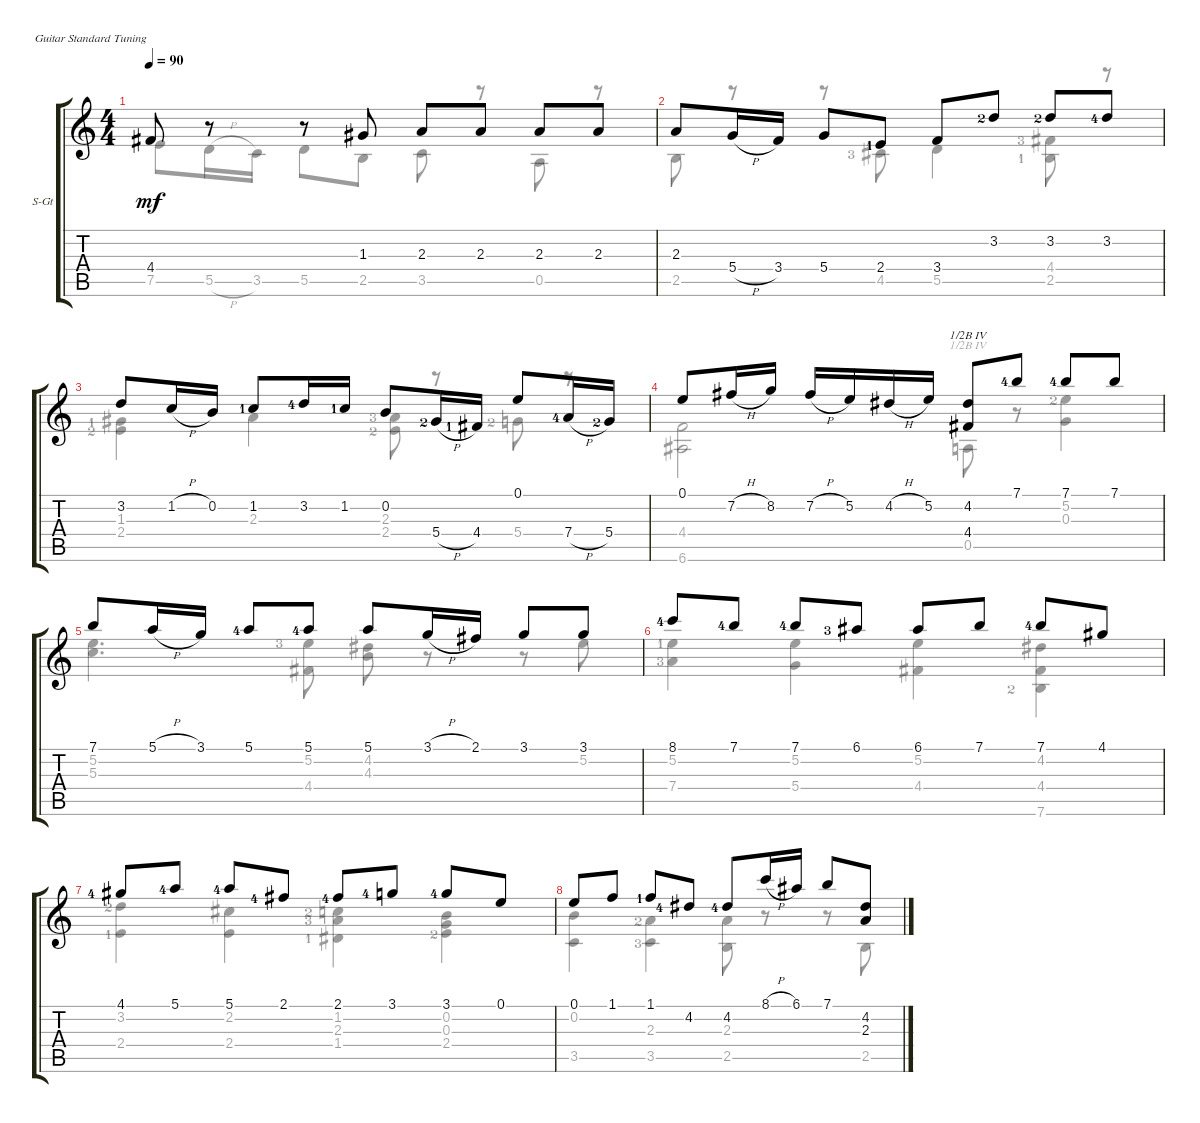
\defaultSystemsLayout 4
\bracketExtendMode groupsimilarinstruments
\firstSystemTrackNameOrientation horizontal
\otherSystemsTrackNameOrientation horizontal
\track ("Classical Guitar" "S-Gt") {instrument acousticguitarsteel}
\staff {score tabs}
\tuning (E4 B3 G3 D3 A2 E2)
\voice
\ts (4 4)
\tempo 90
\clef g2
\ks c
4.4.8{dy mf} r.8 r.8 1.3.8 2.3.8 2.3.8 2.3.8 2.3.8 |
2.3.8 5.4{h}.16 3.4.16 5.4.8 2.4{lf 2}.8 3.4.8 3.2{lf 3}.8 3.2{lf 3}.8 3.2{lf 5}.8 |
3.2.8 1.2{h}.16 0.2.16 1.2{lf 2}.8 3.2{lf 5}.16 1.2{lf 2}.16 0.2.8 5.4{h lf 3}.16 4.4{lf 2}.16 0.1.8 7.4{h lf 5}.16 5.4{lf 3}.16 |
0.1.8 7.2{h}.16 8.2.16 7.2{h}.16 5.2.16 4.2{h}.16 5.2.16 (4.2 4.4).8{barre (4 half)} 7.1{lf 5}.8 7.1{lf 5}.8 7.1.8 |
7.1.8 5.1{h}.16 3.1.16 5.1{lf 5}.8 5.1{lf 5}.8 5.1.8 3.1{h}.16 2.1.16 3.1.8 3.1.8 |
8.1{lf 5}.8 7.1{lf 5}.8 7.1{lf 5}.8 6.1{lf 4}.8 6.1.8 7.1.8 7.1{lf 5}.8 4.1.8 |
4.1{lf 5}.8 5.1{lf 5}.8 5.1{lf 5}.8 2.1{lf 5}.8 2.1{lf 5}.8 3.1{lf 5}.8 3.1{lf 5}.8 0.1.8 |
0.1.8 1.1.8 1.1{lf 2}.8 4.2{lf 5}.8 4.2{lf 5}.8 8.1{h}.16 6.1.16 7.1.8 (4.2 2.3).8
\voice
\clef g2
\ottava regular
\simile none
\ks c
7.5.8{dy mf} 5.5{h}.16 3.5.16 5.5.8 2.5.8 3.5.8 r.8 0.5.8 r.8 |
2.5.8 r.8 r.8 4.5{lf 4}.8 5.5.4 (2.5{lf 2} 4.4{lf 4}).8 r.8 |
(1.3{lf 2} 2.4{lf 3}).4 2.3.4 (2.3{lf 4} 2.4{lf 3}).8 r.8 5.4{lf 3}.8 r.8 |
(4.4 6.6).2 0.5.8{barre (4 half)} r.8 (5.2{lf 3} 0.3).4 |
(5.3 5.2).4{d} (5.2{lf 4} 4.4).8 (4.3 4.2).8 r.8 r.8 5.2.8 |
(5.2{lf 2} 7.4{lf 4}).4 (5.4 5.2).4 (5.2 4.4).4 (7.6{lf 3} 4.4 4.2).4 |
(3.2{lf 3} 2.4{lf 2}).4 (2.4 2.2).4 (1.2{lf 3} 2.3{lf 4} 1.4{lf 2}).4 (2.4{lf 3} 0.3 0.2).4 |
(0.2 3.5).4 (3.5{lf 4} 2.3{lf 3}).4 (2.3 2.5).8 r.8 r.8 2.5.8
